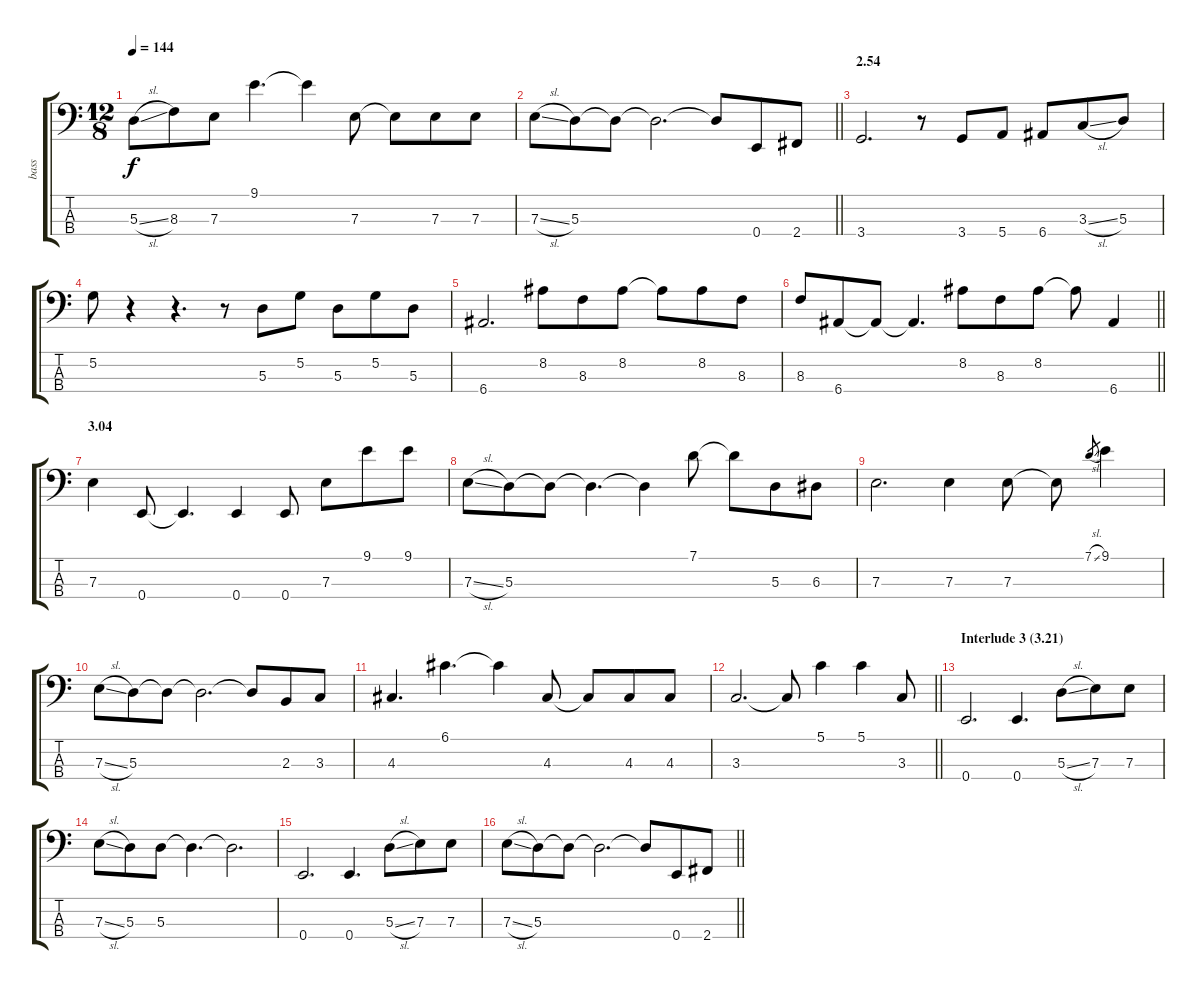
\track ("bass" "bass") {instrument electricbasspick}
\staff {score tabs}
\tuning (G2 D2 A1 E1) {hide}
\ts (12 8)
\tempo 144
\clef f4
\ks c
5.3{sl}.8{dy f} 8.3.8 7.3.8 9.1.4{d} 9.1{t}.4 7.3.8 7.3{t}.8 7.3.8 7.3.8 |
\barLineRight lightlight
7.3{sl}.8 5.3.8 5.3{t}.8 5.3{t}.2{d} 5.3{t}.8 0.4.8 2.4.8 |
\section ("" "2.54")
3.4.2{d} r.8 3.4.8 5.4.8 6.4.8 3.3{sl}.8 5.3.8 |
5.2.8 r.4 r.4{d} r.8 5.3.8 5.2.8 5.3.8 5.2.8 5.3.8 |
6.4.2{d} 8.2.8 8.3.8 8.2.8 8.2{t}.8 8.2.8 8.3.8 |
\barLineRight lightlight
8.3.8 6.4.8 6.4{t}.8 6.4{t}.4{d} 8.2.8 8.3.8 8.2.8 8.2{t}.8 6.4.4 |
\section ("" "3.04")
7.3.4 0.4.8 0.4{t}.4{d} 0.4.4 0.4.8 7.3.8 9.1.8 9.1.8 |
7.3{sl}.8 5.3.8 5.3{t}.8 5.3{t}.4{d} 5.3{t}.4 7.1.8 7.1{t}.8 5.3.8 6.3.8 |
7.3.2{d} 7.3.4 7.3.8 7.3{t}.8 7.1{sl}.8{gr} 9.1.4 |
7.3{sl}.8 5.3.8 5.3{t}.8 5.3{t}.2{d} 5.3{t}.8 2.3.8 3.3.8 |
4.3.4{d} 6.1.4{d} 6.1{t}.4 4.3.8 4.3{t}.8 4.3.8 4.3.8 |
\barLineRight lightlight
3.3.2{d} 3.3{t}.8 5.1.4 5.1.4 3.3.8 |
\section ("" "Interlude 3 (3.21)")
0.4.2{d} 0.4.4{d} 5.3{sl}.8 7.3.8 7.3.8 |
7.3{sl}.8 5.3.8 5.3.8 5.3{t}.4{d} 5.3{t}.2{d} |
0.4.2{d} 0.4.4{d} 5.3{sl}.8 7.3.8 7.3.8 |
\barLineRight lightlight
7.3{sl}.8 5.3.8 5.3{t}.8 5.3{t}.2{d} 5.3{t}.8 0.4.8 2.4.8
